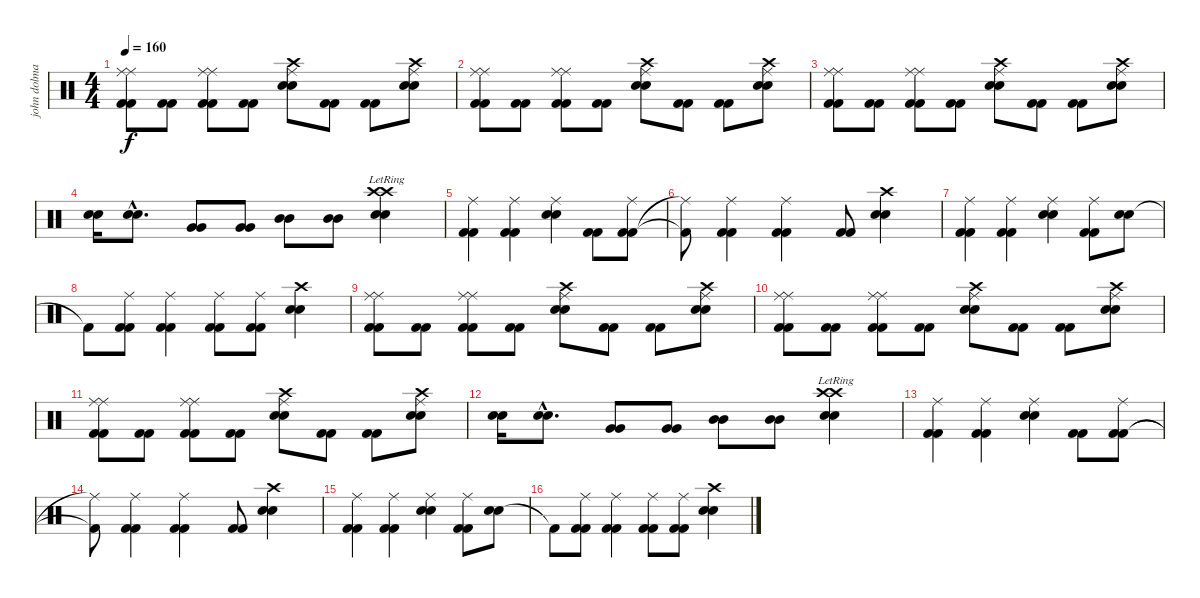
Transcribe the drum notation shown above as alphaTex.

\track ("john dolmayan" "john dolma") {instrument percussion}
\staff {score}
\articulation defaults
\ts (4 4)
\tempo 160
\clef neutral
\ks c
("Kick (hit) 2" "Kick (hit) 2" "Ride (middle)" "Ride (middle)").8{dy f} ("Kick (hit) 2" "Kick (hit) 2").8 ("Kick (hit) 2" "Kick (hit) 2" "Ride (middle)" "Ride (middle)").8 ("Kick (hit) 2" "Kick (hit) 2").8 ("Snare (hit) 2" "Snare (hit) 2" "Crash high (hit)" "Ride (middle)").8 ("Kick (hit) 2" "Kick (hit) 2").8 ("Kick (hit) 2" "Kick (hit) 2").8 ("Snare (hit) 2" "Snare (hit) 2" "Crash high (hit)" "Ride (middle)").8 |
("Kick (hit) 2" "Kick (hit) 2" "Ride (middle)" "Ride (middle)").8 ("Kick (hit) 2" "Kick (hit) 2").8 ("Kick (hit) 2" "Kick (hit) 2" "Ride (middle)" "Ride (middle)").8 ("Kick (hit) 2" "Kick (hit) 2").8 ("Snare (hit) 2" "Snare (hit) 2" "Crash high (hit)" "Ride (middle)").8 ("Kick (hit) 2" "Kick (hit) 2").8 ("Kick (hit) 2" "Kick (hit) 2").8 ("Snare (hit) 2" "Snare (hit) 2" "Crash high (hit)" "Ride (middle)").8 |
("Kick (hit) 2" "Kick (hit) 2" "Ride (middle)" "Ride (middle)").8 ("Kick (hit) 2" "Kick (hit) 2").8 ("Kick (hit) 2" "Kick (hit) 2" "Ride (middle)" "Ride (middle)").8 ("Kick (hit) 2" "Kick (hit) 2").8 ("Snare (hit) 2" "Snare (hit) 2" "Crash high (hit)" "Ride (middle)").8 ("Kick (hit) 2" "Kick (hit) 2").8 ("Kick (hit) 2" "Kick (hit) 2").8 ("Snare (hit) 2" "Snare (hit) 2" "Crash high (hit)" "Ride (middle)").8 |
("Snare (hit) 2" "Snare (hit) 2").16 ("Snare (hit) 2"{hac} "Snare (hit) 2"{hac}).8{d} ("Very Low Tom (hit)" "Very Low Tom (hit)").8 ("Very Low Tom (hit)" "Very Low Tom (hit)").8 ("Mid Tom (hit)" "Mid Tom (hit)").8 ("Mid Tom (hit)" "Mid Tom (hit)").8 ("Snare (hit) 2" "Snare (hit) 2" "Crash high (hit)" "Crash high (hit)"{lr}).4 |
("Kick (hit) 2" "Kick (hit) 2" "Ride (middle)").4 ("Kick (hit) 2" "Kick (hit) 2" "Ride (middle)").4 ("Snare (hit) 2" "Snare (hit) 2" "Ride (middle)").4 ("Kick (hit) 2" "Kick (hit) 2").8 ("Kick (hit) 2" "Kick (hit) 2" "Ride (middle)").8 |
("Kick (hit) 2"{t} "Ride (middle)"{t}).8 ("Kick (hit) 2" "Kick (hit) 2" "Ride (middle)").4 ("Kick (hit) 2" "Kick (hit) 2" "Ride (middle)").4 ("Kick (hit) 2" "Kick (hit) 2").8 ("Snare (hit) 2" "Snare (hit) 2" "Crash high (hit)").4 |
("Kick (hit) 2" "Kick (hit) 2" "Ride (middle)").4 ("Kick (hit) 2" "Kick (hit) 2" "Ride (middle)").4 ("Snare (hit) 2" "Snare (hit) 2" "Ride (middle)").4 ("Kick (hit) 2" "Kick (hit) 2" "Ride (middle)").8 ("Snare (hit) 2" "Snare (hit) 2").8 |
"Kick (hit) 2"{t}.8 ("Kick (hit) 2" "Kick (hit) 2" "Ride (middle)").8 ("Kick (hit) 2" "Kick (hit) 2" "Ride (middle)").4 ("Kick (hit) 2" "Kick (hit) 2" "Ride (middle)").8 ("Kick (hit) 2" "Kick (hit) 2" "Ride (middle)").8 ("Snare (hit) 2" "Snare (hit) 2" "Crash high (hit)").4 |
("Kick (hit) 2" "Kick (hit) 2" "Ride (middle)" "Ride (middle)").8 ("Kick (hit) 2" "Kick (hit) 2").8 ("Kick (hit) 2" "Kick (hit) 2" "Ride (middle)" "Ride (middle)").8 ("Kick (hit) 2" "Kick (hit) 2").8 ("Snare (hit) 2" "Snare (hit) 2" "Crash high (hit)" "Ride (middle)").8 ("Kick (hit) 2" "Kick (hit) 2").8 ("Kick (hit) 2" "Kick (hit) 2").8 ("Snare (hit) 2" "Snare (hit) 2" "Crash high (hit)" "Ride (middle)").8 |
("Kick (hit) 2" "Kick (hit) 2" "Ride (middle)" "Ride (middle)").8 ("Kick (hit) 2" "Kick (hit) 2").8 ("Kick (hit) 2" "Kick (hit) 2" "Ride (middle)" "Ride (middle)").8 ("Kick (hit) 2" "Kick (hit) 2").8 ("Snare (hit) 2" "Snare (hit) 2" "Crash high (hit)" "Ride (middle)").8 ("Kick (hit) 2" "Kick (hit) 2").8 ("Kick (hit) 2" "Kick (hit) 2").8 ("Snare (hit) 2" "Snare (hit) 2" "Crash high (hit)" "Ride (middle)").8 |
("Kick (hit) 2" "Kick (hit) 2" "Ride (middle)" "Ride (middle)").8 ("Kick (hit) 2" "Kick (hit) 2").8 ("Kick (hit) 2" "Kick (hit) 2" "Ride (middle)" "Ride (middle)").8 ("Kick (hit) 2" "Kick (hit) 2").8 ("Snare (hit) 2" "Snare (hit) 2" "Crash high (hit)" "Ride (middle)").8 ("Kick (hit) 2" "Kick (hit) 2").8 ("Kick (hit) 2" "Kick (hit) 2").8 ("Snare (hit) 2" "Snare (hit) 2" "Crash high (hit)" "Ride (middle)").8 |
("Snare (hit) 2" "Snare (hit) 2").16 ("Snare (hit) 2"{hac} "Snare (hit) 2"{hac}).8{d} ("Very Low Tom (hit)" "Very Low Tom (hit)").8 ("Very Low Tom (hit)" "Very Low Tom (hit)").8 ("Mid Tom (hit)" "Mid Tom (hit)").8 ("Mid Tom (hit)" "Mid Tom (hit)").8 ("Snare (hit) 2" "Snare (hit) 2" "Crash high (hit)" "Crash high (hit)"{lr}).4 |
("Kick (hit) 2" "Kick (hit) 2" "Ride (middle)").4 ("Kick (hit) 2" "Kick (hit) 2" "Ride (middle)").4 ("Snare (hit) 2" "Snare (hit) 2" "Ride (middle)").4 ("Kick (hit) 2" "Kick (hit) 2").8 ("Kick (hit) 2" "Kick (hit) 2" "Ride (middle)").8 |
("Kick (hit) 2"{t} "Ride (middle)"{t}).8 ("Kick (hit) 2" "Kick (hit) 2" "Ride (middle)").4 ("Kick (hit) 2" "Kick (hit) 2" "Ride (middle)").4 ("Kick (hit) 2" "Kick (hit) 2").8 ("Snare (hit) 2" "Snare (hit) 2" "Crash high (hit)").4 |
("Kick (hit) 2" "Kick (hit) 2" "Ride (middle)").4 ("Kick (hit) 2" "Kick (hit) 2" "Ride (middle)").4 ("Snare (hit) 2" "Snare (hit) 2" "Ride (middle)").4 ("Kick (hit) 2" "Kick (hit) 2" "Ride (middle)").8 ("Snare (hit) 2" "Snare (hit) 2").8 |
"Kick (hit) 2"{t}.8 ("Kick (hit) 2" "Kick (hit) 2" "Ride (middle)").8 ("Kick (hit) 2" "Kick (hit) 2" "Ride (middle)").4 ("Kick (hit) 2" "Kick (hit) 2" "Ride (middle)").8 ("Kick (hit) 2" "Kick (hit) 2" "Ride (middle)").8 ("Snare (hit) 2" "Snare (hit) 2" "Crash high (hit)").4
